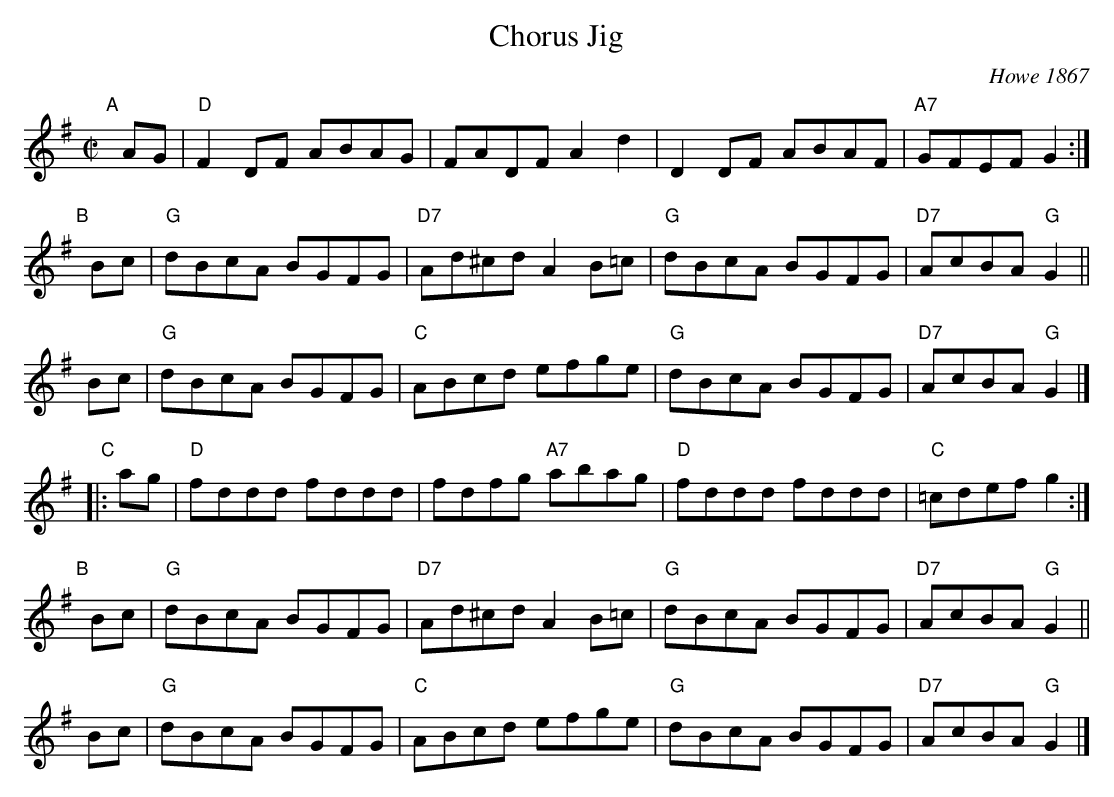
X:1
T: Chorus Jig
O: Howe 1867
M: C|
L: 1/8
K: Dmix
"A"[|]\
AG | "D"F2DF ABAG | FADF A2d2 | D2DF ABAF | "A7"GFEF G2 :|
"B"[|]\
Bc | "G"dBcA BGFG | "D7"Ad^cd A2B=c| "G"dBcA BGFG | "D7"AcBA "G"G2 ||
Bc | "G"dBcA BGFG |  "C"ABcd  efge | "G"dBcA BGFG | "D7"AcBA "G"G2 |]
"C"|:\
ag | "D"fddd fddd | fdfg "A7"abag | "D"fddd fddd | "C"=cdef g2 :|
"B"[|]\
Bc | "G"dBcA BGFG | "D7"Ad^cd A2B=c| "G"dBcA BGFG | "D7"AcBA "G"G2 ||
Bc | "G"dBcA BGFG |  "C"ABcd  efge | "G"dBcA BGFG | "D7"AcBA "G"G2 |]
